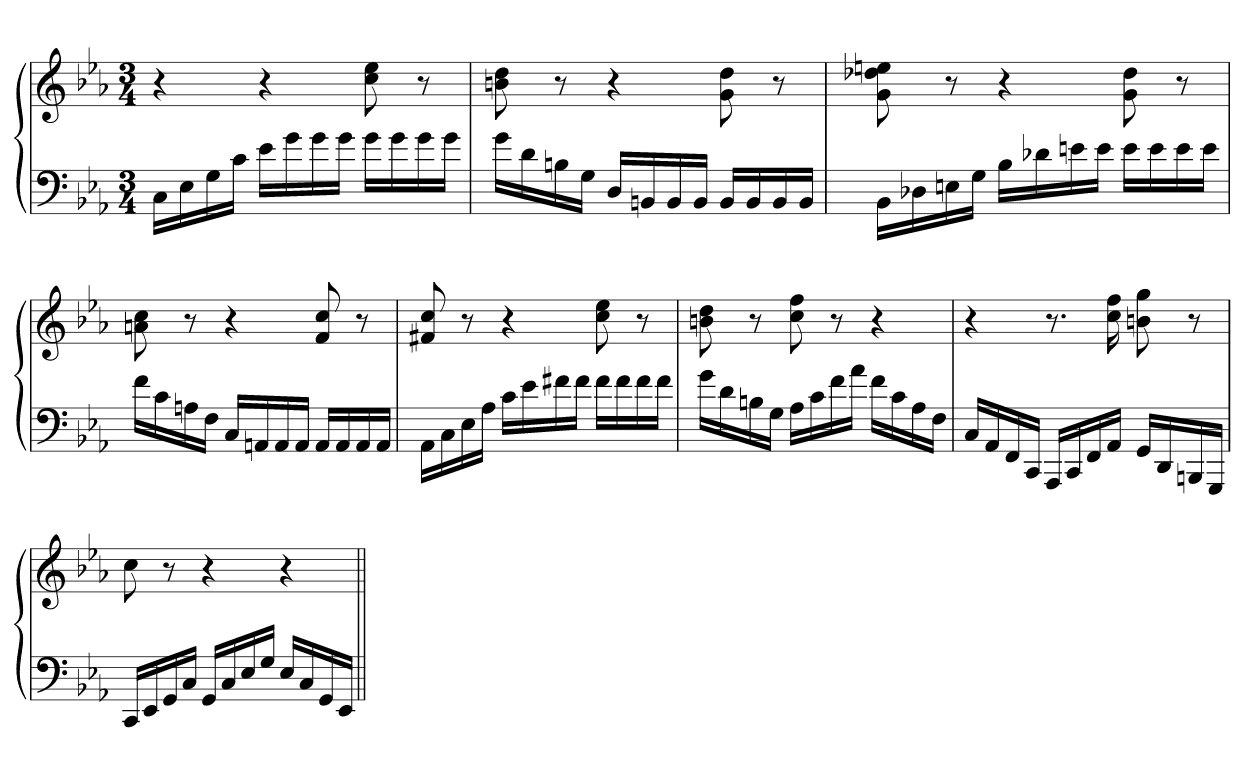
**kern	**kern
*part1	*part1
*staff2	*staff1
*clefF4	*clefG2
*k[b-e-a-]	*k[b-e-a-]
*c:	*c:
*M3/4	*M3/4
=	=
16CLL	4r
16E-	.
16G	.
16cJJ	.
16e-LL	4r
16g	.
16g	.
16gJJ	.
16gLL	8cc 8ee-
16g	.
16g	8r
16gJJ	.
=	=
16gLL	8bn 8dd
16d	.
16Bn	8r
16GJJ	.
16DLL	4r
16BBn	.
16BB	.
16BBJJ	.
16BBLL	8g 8dd
16BB	.
16BB	8r
16BBJJ	.
=	=
16BB-LL	8g 8dd-X 8een
16D-X	.
16En	8r
16GJJ	.
16B-LL	4r
16d-X	.
16en	.
16eJJ	.
16eLL	8g 8dd-
16e	.
16e	8r
16eJJ	.
=	=
16fLL	8an 8cc
16c	.
16An	8r
16FJJ	.
16CLL	4r
16AAn	.
16AA	.
16AAJJ	.
16AALL	8f 8cc
16AA	.
16AA	8r
16AAJJ	.
=	=
16AA-LL	8f#X 8cc
16C	.
16E-	8r
16A-JJ	.
16cLL	4r
16e-	.
16f#X	.
16f#JJ	.
16f#LL	8cc 8ee-
16f#	.
16f#	8r
16f#JJ	.
=	=
16gLL	8bn 8dd
16d	.
16Bn	8r
16GJJ	.
16A-LL	8cc 8ff
16c	.
16f	8r
16a-JJ	.
16fLL	4r
16c	.
16A-	.
16FJJ	.
=	=
16CLL	4r
16AA-	.
16FF	.
16CCJJ	.
16AAA-LL	8.r
16CC	.
16FF	.
16AA-JJ	16cc 16ff
16GGLL	8bn 8gg
16DD	.
16BBBn	8r
16GGGJJ	.
=	=
16CCLL	8cc
16EE-	.
16GG	8r
16CJJ	.
16GGLL	4r
16C	.
16E-	.
16GJJ	.
16E-LL	4r
16C	.
16GG	.
16EE-JJ	.
=||	=||
*-	*-
